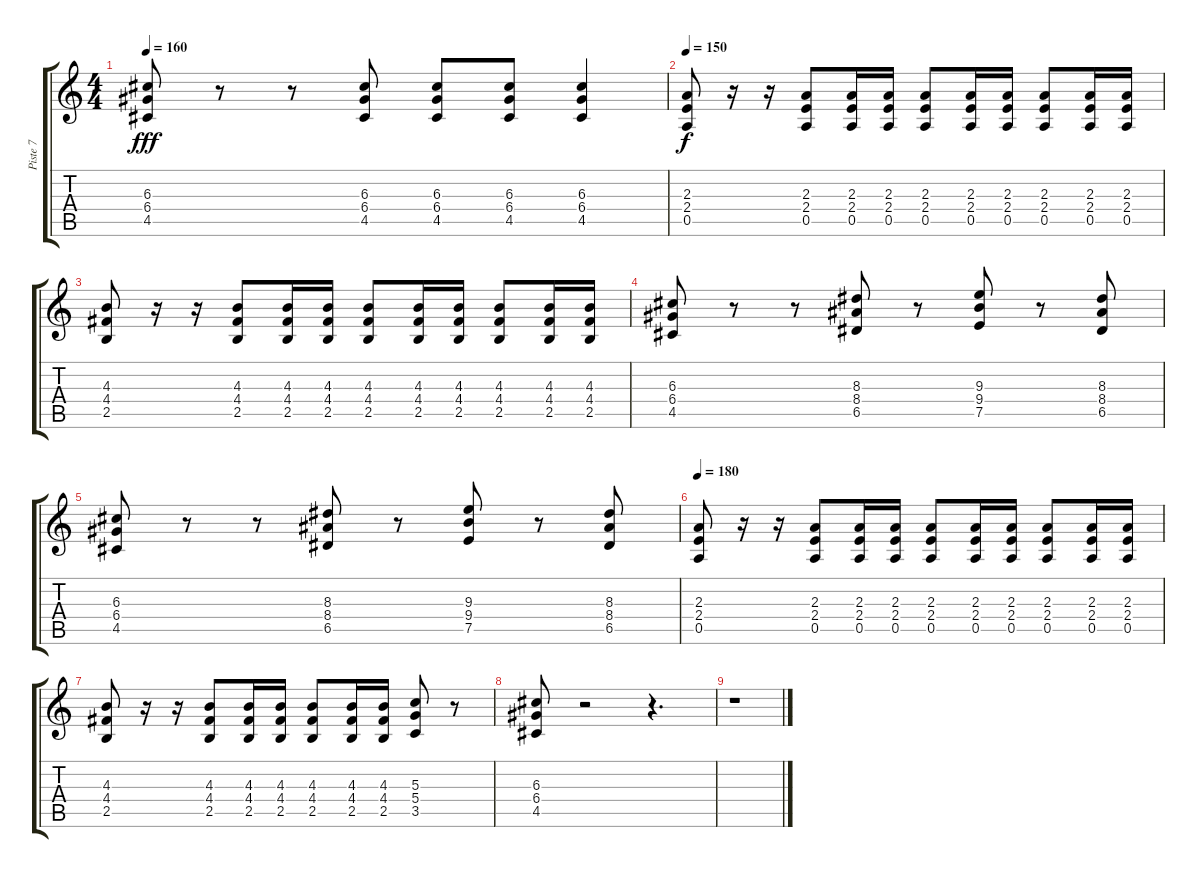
\track ("Piste 7" "Piste 7") {instrument distortionguitar}
\staff {score tabs}
\tuning (E4 B3 G3 D3 A2 E2) {hide}
\ts (4 4)
\tempo 160
\clef g2
\ks c
(6.3 6.4 4.5).8{dy fff} r.8 r.8 (6.3 6.4 4.5).8 (6.3 6.4 4.5).8 (6.3 6.4 4.5).8 (6.3 6.4 4.5).4 |
\tempo 150
(2.3 2.4 0.5).8{dy f} r.16 r.16 (2.3 2.4 0.5).8 (2.3 2.4 0.5).16 (2.3 2.4 0.5).16 (2.3 2.4 0.5).8 (2.3 2.4 0.5).16 (2.3 2.4 0.5).16 (2.3 2.4 0.5).8 (2.3 2.4 0.5).16 (2.3 2.4 0.5).16 |
(4.3 4.4 2.5).8 r.16 r.16 (4.3 4.4 2.5).8 (4.3 4.4 2.5).16 (4.3 4.4 2.5).16 (4.3 4.4 2.5).8 (4.3 4.4 2.5).16 (4.3 4.4 2.5).16 (4.3 4.4 2.5).8 (4.3 4.4 2.5).16 (4.3 4.4 2.5).16 |
(6.3 6.4 4.5).8 r.8 r.8 (8.3 8.4 6.5).8 r.8 (9.3 9.4 7.5).8 r.8 (8.3 8.4 6.5).8 |
(6.3 6.4 4.5).8 r.8 r.8 (8.3 8.4 6.5).8 r.8 (9.3 9.4 7.5).8 r.8 (8.3 8.4 6.5).8 |
\tempo 180
(2.3 2.4 0.5).8 r.16 r.16 (2.3 2.4 0.5).8 (2.3 2.4 0.5).16 (2.3 2.4 0.5).16 (2.3 2.4 0.5).8 (2.3 2.4 0.5).16 (2.3 2.4 0.5).16 (2.3 2.4 0.5).8 (2.3 2.4 0.5).16 (2.3 2.4 0.5).16 |
(4.3 4.4 2.5).8 r.16 r.16 (4.3 4.4 2.5).8 (4.3 4.4 2.5).16 (4.3 4.4 2.5).16 (4.3 4.4 2.5).8 (4.3 4.4 2.5).16 (4.3 4.4 2.5).16 (5.3 5.4 3.5).8 r.8 |
(6.3 6.4 4.5).8 r.2 r.4{d} |
r.1
